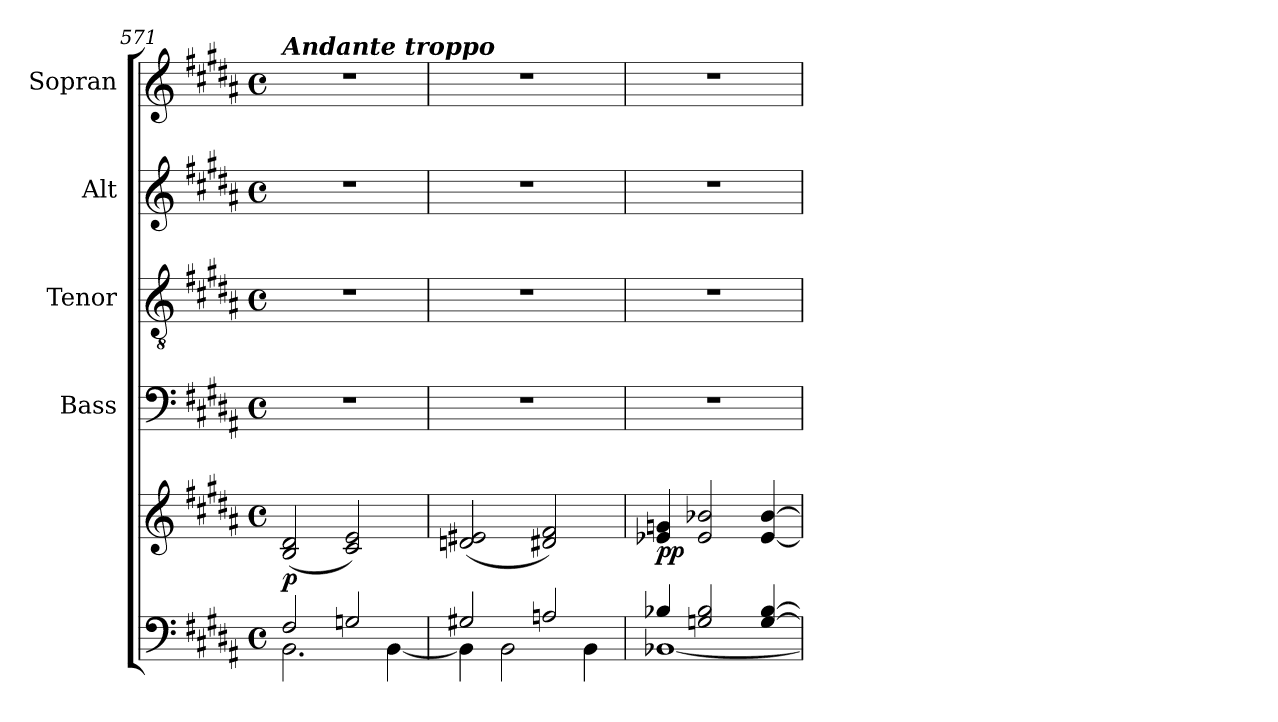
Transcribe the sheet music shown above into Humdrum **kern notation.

**kern	**kern	**dynam	**kern	**kern	**kern	**kern
*part5	*part5	*part5	*part4	*part3	*part2	*part1
*staff6	*staff5	*staff5/6	*staff4	*staff3	*staff2	*staff1
*	*	*	*I"Bass	*I"Tenor	*I"Alt	*I"Sopran
*	*	*	*I'B.	*I'T.	*I'A.	*I'S.
!!LO:PB:g=z
*clefF4	*clefG2	*	*clefF4	*clefGv2	*clefG2	*clefG2
*k[f#c#g#d#a#]	*k[f#c#g#d#a#]	*	*k[f#c#g#d#a#]	*k[f#c#g#d#a#]	*k[f#c#g#d#a#]	*k[f#c#g#d#a#]
*B:	*B:	*	*B:	*B:	*B:	*B:
*M4/4	*M4/4	*	*M4/4	*M4/4	*M4/4	*M4/4
*met(c)	*met(c)	*	*met(c)	*met(c)	*met(c)	*met(c)
=571	=571	=571	=571	=571	=571	=571
*^	*	*	*	*	*	*
!	!	!	!	!	!	!	!LO:TX:a:Bi:t=Andante troppo
!	!	!	!LO:DY:b	!	!	!	!
2F#/	2.BB\	(2B/ 2d#/	p	1r	1r	1r	1r
2Gn/	.	2c#/ 2e/)	.	.	.	.	.
.	[<4BB\	.	.	.	.	.	.
=572	=572	=572	=572	=572	=572	=572	=572
2G#X/	4BB\]	(2dn/ 2e#X/	.	1r	1r	1r	1r
.	2BB\	.	.	.	.	.	.
2An/	.	2d#X/ 2f#/)	.	.	.	.	.
.	4BB\	.	.	.	.	.	.
=573	=573	=573	=573	=573	=573	=573	=573
!	!	!	!LO:DY:b	!	!	!	!
4B-X/	[<1BB-X	4e-X/ 4gn/	pp	1r	1r	1r	1r
2Gn/ 2B-/	.	2e-/ 2b-X/	.	.	.	.	.
[>4G/ [>4B-/	.	[4e-/ [4b-/	.	.	.	.	.
*v	*v	*	*	*	*	*	*
=	=	=	=	=	=	=
*-	*-	*-	*-	*-	*-	*-
